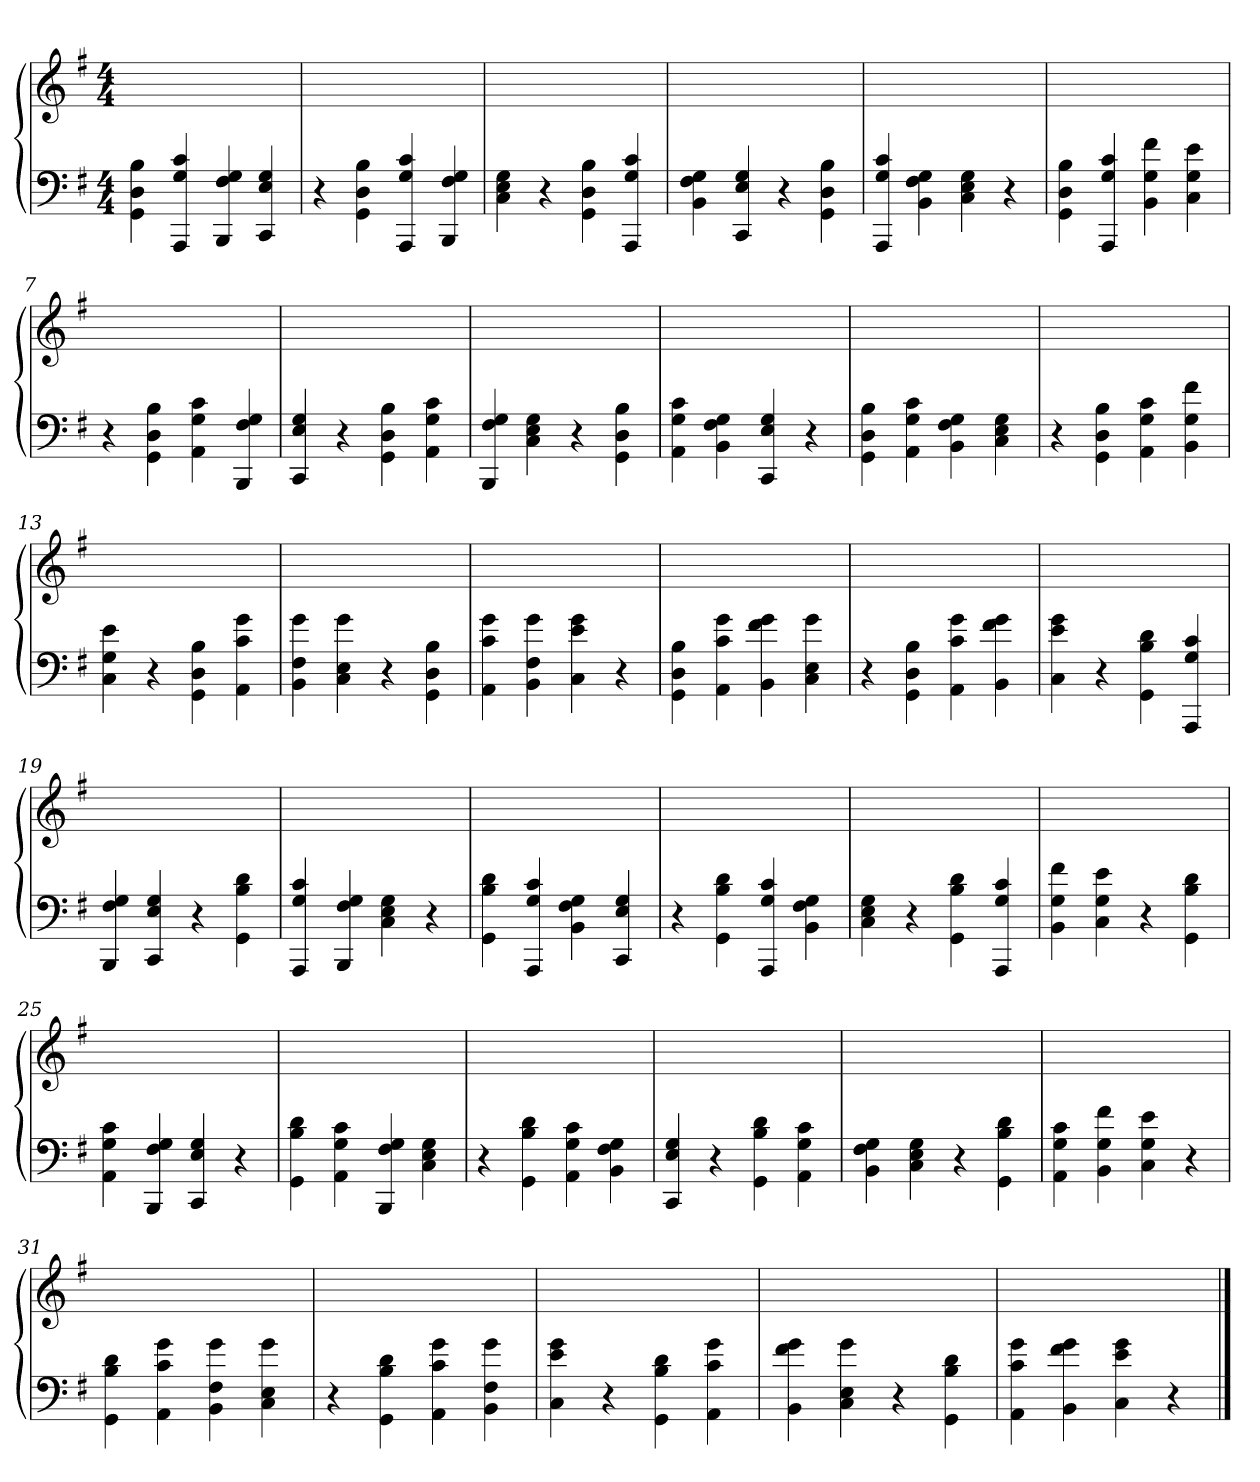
**kern	**kern
*part2	*part1
*staff2	*staff1
*clefF4	*clefG2
*k[f#]	*k[f#]
*G:	*G:
*M4/4	*M4/4
*MM60	*MM60
=1	=1
4GG 4D 4B	1ryy
4AAA 4G 4c	.
4BBB 4F# 4G	.
4CC 4E 4G	.
=2	=2
4r	1ryy
4GG 4D 4B	.
4AAA 4G 4c	.
4BBB 4F# 4G	.
=3	=3
4C 4E 4G	1ryy
4r	.
4GG 4D 4B	.
4AAA 4G 4c	.
=4	=4
4BB 4F# 4G	1ryy
4CC 4E 4G	.
4r	.
4GG 4D 4B	.
=5	=5
4AAA 4G 4c	1ryy
4BB 4F# 4G	.
4C 4E 4G	.
4r	.
=6	=6
4GG 4D 4B	1ryy
4AAA 4G 4c	.
4BB 4G 4f#	.
4C 4G 4e	.
=7	=7
4r	1ryy
4GG 4D 4B	.
4AA 4G 4c	.
4BBB 4F# 4G	.
=8	=8
4CC 4E 4G	1ryy
4r	.
4GG 4D 4B	.
4AA 4G 4c	.
=9	=9
4BBB 4F# 4G	1ryy
4C 4E 4G	.
4r	.
4GG 4D 4B	.
=10	=10
4AA 4G 4c	1ryy
4BB 4F# 4G	.
4CC 4E 4G	.
4r	.
=11	=11
4GG 4D 4B	1ryy
4AA 4G 4c	.
4BB 4F# 4G	.
4C 4E 4G	.
=12	=12
4r	1ryy
4GG 4D 4B	.
4AA 4G 4c	.
4BB 4G 4f#	.
=13	=13
4C 4G 4e	1ryy
4r	.
4GG 4D 4B	.
4AA 4c 4g	.
=14	=14
4BB 4F# 4g	1ryy
4C 4E 4g	.
4r	.
4GG 4D 4B	.
=15	=15
4AA 4c 4g	1ryy
4BB 4F# 4g	.
4C 4e 4g	.
4r	.
=16	=16
4GG 4D 4B	1ryy
4AA 4c 4g	.
4BB 4f# 4g	.
4C 4E 4g	.
=17	=17
4r	1ryy
4GG 4D 4B	.
4AA 4c 4g	.
4BB 4f# 4g	.
=18	=18
4C 4e 4g	1ryy
4r	.
4GG 4B 4d	.
4AAA 4G 4c	.
=19	=19
4BBB 4F# 4G	1ryy
4CC 4E 4G	.
4r	.
4GG 4B 4d	.
=20	=20
4AAA 4G 4c	1ryy
4BBB 4F# 4G	.
4C 4E 4G	.
4r	.
=21	=21
4GG 4B 4d	1ryy
4AAA 4G 4c	.
4BB 4F# 4G	.
4CC 4E 4G	.
=22	=22
4r	1ryy
4GG 4B 4d	.
4AAA 4G 4c	.
4BB 4F# 4G	.
=23	=23
4C 4E 4G	1ryy
4r	.
4GG 4B 4d	.
4AAA 4G 4c	.
=24	=24
4BB 4G 4f#	1ryy
4C 4G 4e	.
4r	.
4GG 4B 4d	.
=25	=25
4AA 4G 4c	1ryy
4BBB 4F# 4G	.
4CC 4E 4G	.
4r	.
=26	=26
4GG 4B 4d	1ryy
4AA 4G 4c	.
4BBB 4F# 4G	.
4C 4E 4G	.
=27	=27
4r	1ryy
4GG 4B 4d	.
4AA 4G 4c	.
4BB 4F# 4G	.
=28	=28
4CC 4E 4G	1ryy
4r	.
4GG 4B 4d	.
4AA 4G 4c	.
=29	=29
4BB 4F# 4G	1ryy
4C 4E 4G	.
4r	.
4GG 4B 4d	.
=30	=30
4AA 4G 4c	1ryy
4BB 4G 4f#	.
4C 4G 4e	.
4r	.
=31	=31
4GG 4B 4d	1ryy
4AA 4c 4g	.
4BB 4F# 4g	.
4C 4E 4g	.
=32	=32
4r	1ryy
4GG 4B 4d	.
4AA 4c 4g	.
4BB 4F# 4g	.
=33	=33
4C 4e 4g	1ryy
4r	.
4GG 4B 4d	.
4AA 4c 4g	.
=34	=34
4BB 4f# 4g	1ryy
4C 4E 4g	.
4r	.
4GG 4B 4d	.
=35	=35
4AA 4c 4g	1ryy
4BB 4f# 4g	.
4C 4e 4g	.
4r	.
==	==
*-	*-
